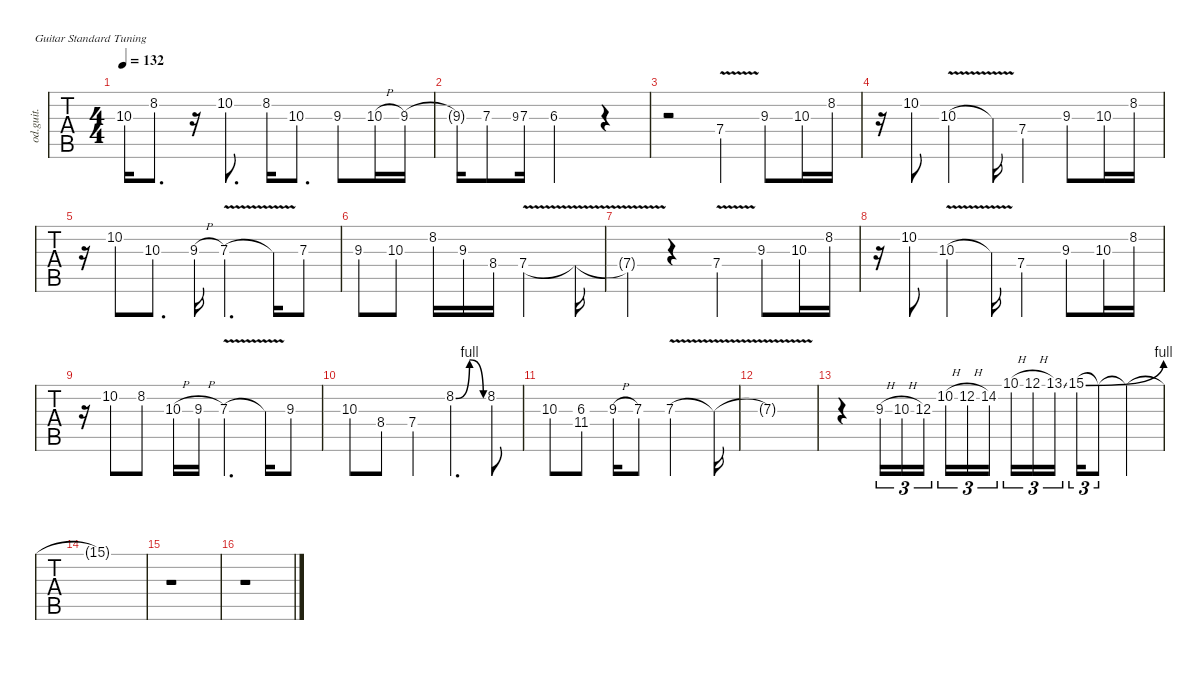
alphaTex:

\defaultSystemsLayout 4
\hideDynamics
\bracketExtendMode nobrackets
\track ("Lead guitar" "od.guit.") {instrument overdrivenguitar}
\staff {tabs}
\tuning (E4 B3 G3 D3 A2 E2)
\ts (4 4)
\tempo 132
\clef g2
\ks c
10.3.16{dy fff beam Down} 8.2.8{d beam Down} r.16{beam Down} 10.2.8{d beam Down} 8.2.16{beam Down} 10.3.8{d beam Down} 9.3.8{beam Down} 10.3{h}.16{beam Down} 9.3.16{beam Down} |
9.3{t}.16{dy f beam Down} 7.3.8{dy fff beam Down} 9.3.8{gr dy ff beam Up} 7.3.16{dy fff beam Down} 6.3{acc #}.2{dy f beam Down} r.4{beam Down} |
r.2{beam Down} 7.4{v}.4{dy fff beam Up} 9.3.8{beam Down} 10.3.16{beam Down} 8.2.16{beam Down} |
r.16{beam Down} 10.2.8{beam Down} 10.3{v}.4{beam Down} 10.3{v t}.16{dy f beam Down} 7.4.4{dy fff beam Up} 9.3.8{beam Down} 10.3.16{beam Down} 8.2.16{beam Down} |
r.16{beam Down} 10.2.8{beam Down} 10.3.8{d beam Down} 9.3{h}.16{beam Down} 7.3{v}.4{d beam Down} 7.3{v t}.16{dy f beam Down} 7.3.8{dy fff beam Down} |
9.3.8{beam Down} 10.3.8{beam Down} 8.2.16{beam Down} 9.3.16{beam Down} 8.4{acc #}.16{beam Down} 7.4{v}.2{beam Up} 7.4{v t}.16{dy f beam Up} |
7.4{v t}.4{beam Up} r.4{beam Down} 7.4{v}.4{dy fff beam Up} 9.3.8{beam Down} 10.3.16{beam Down} 8.2.16{beam Down} |
r.16{beam Down} 10.2.8{beam Down} 10.3{v}.4{beam Down} 10.3{v t}.16{dy f beam Down} 7.4.4{dy fff beam Up} 9.3.8{beam Down} 10.3.16{beam Down} 8.2.16{beam Down} |
r.16{beam Down} 10.2.8{beam Down} 8.2.8{beam Down} 10.3{h}.16{beam Down} 9.3{h}.16{beam Down} 7.3{v}.4{d beam Down} 7.3{v t}.16{dy f beam Down} 9.3.8{dy fff beam Down} |
10.3.8{beam Down} 8.4{acc #}.8{beam Down} 7.4.4{beam Up} 8.2{be (bendrelease 0 0 15 4 45 4 60 0)}.4{d beam Down} 8.2.8{dy f beam Down} |
10.3.8{dy fff beam Down} (6.3{acc #} 11.4{acc #}).8{dy f beam Down} 9.3{h}.16{dy fff beam Down} 7.3.8{beam Down} 7.3{v}.2{beam Down} 7.3{v t}.16{dy f beam Down} |
7.3{v t}.1{beam Down} |
r.4{beam Down} 9.3{h}.16{tu (3 2) beam Down} 10.3{h}.16{tu (3 2) beam Down} 12.3.16{tu (3 2) beam Down} 10.2{h}.16{tu (3 2) beam Down} 12.2{h}.16{tu (3 2) beam Down} 14.2{acc #}.16{tu (3 2) beam Down} 10.1{h}.16{tu (3 2) beam Down} 12.1{h}.16{tu (3 2) beam Down} 13.1{ss}.16{tu (3 2) beam Down} 15.1{be (bend 0 0 60 4)}.16{tu (3 2) beam Down} 15.1{t}.8{tu (3 2) beam Down} 15.1{t}.4{beam Down} |
15.1{be (prebend 0 4 60 4) t}.1{beam Down} |
r.1{beam Down} |
r.1{beam Down}
